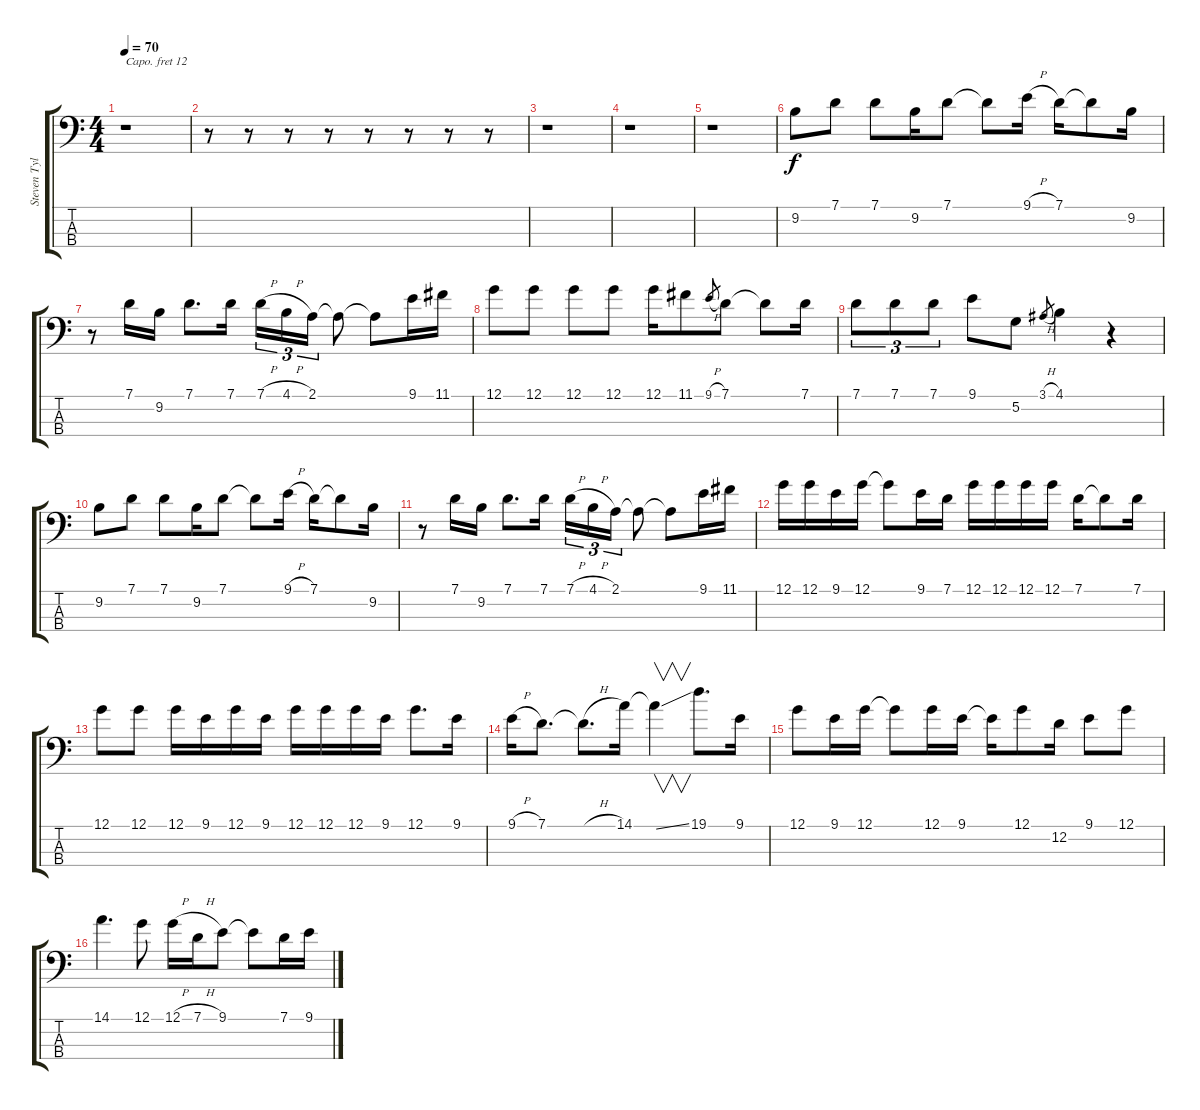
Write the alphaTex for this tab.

\track ("Steven Tyler" "Steven Tyl") {instrument mutedtrumpet}
\staff {score tabs}
\capo 12
\tuning (G2 D2 A1 E1) {hide}
\ts (4 4)
\tempo 70
\clef f4
\ks c
r.1{dy f instrument mutedtrumpet} |
r.8 r.8 r.8 r.8 r.8 r.8 r.8 r.8 |
r.1 |
r.1 |
r.1 |
9.2.8 7.1.8 7.1.8 9.2.16 7.1.8 7.1{t}.8 9.1{h}.16 7.1.16 7.1{t}.8 9.2.16 |
r.8 7.1.16 9.2.16 7.1.8{d} 7.1.16 7.1{h}.16{tu (3 2)} 4.1{h}.16{tu (3 2)} 2.1.16{tu (3 2)} 2.1{t}.8 2.1{t}.8 9.1.16 11.1.16 |
12.1.8 12.1.8 12.1.8 12.1.8 12.1.16 11.1.8 9.1{h}.8{gr} 7.1.8 7.1{t}.8 7.1.16 |
7.1.8{tu (3 2)} 7.1.8{tu (3 2)} 7.1.8{tu (3 2)} 9.1.8 5.2.8 3.1{h}.8{gr} 4.1.4 r.4 |
9.2.8 7.1.8 7.1.8 9.2.16 7.1.8 7.1{t}.8 9.1{h}.16 7.1.16 7.1{t}.8 9.2.16 |
r.8 7.1.16 9.2.16 7.1.8{d} 7.1.16 7.1{h}.16{tu (3 2)} 4.1{h}.16{tu (3 2)} 2.1.16{tu (3 2)} 2.1{t}.8 2.1{t}.8 9.1.16 11.1.16 |
12.1.16 12.1.16 9.1.16 12.1.16 12.1{t}.8 9.1.16 7.1.16 12.1.16 12.1.16 12.1.16 12.1.16 7.1.16 7.1{t}.8 7.1.16 |
12.1.8 12.1.8 12.1.16 9.1.16 12.1.16 9.1.16 12.1.16 12.1.16 12.1.16 9.1.16 12.1.8{d} 9.1.16 |
9.1{h}.16 7.1.8{d} 7.1{h t}.8{d} 14.1.16 14.1{ss t}.4{v} 19.1.8{d} 9.1.16 |
12.1.8 9.1.16 12.1.16 12.1{t}.8 12.1.16 9.1.16 9.1{t}.16 12.1.8 12.2.16 9.1.8 12.1.8 |
14.1.4{d} 12.1.8 12.1{h}.16 7.1{h}.16 9.1.8 9.1{t}.8 7.1.16 9.1.16
